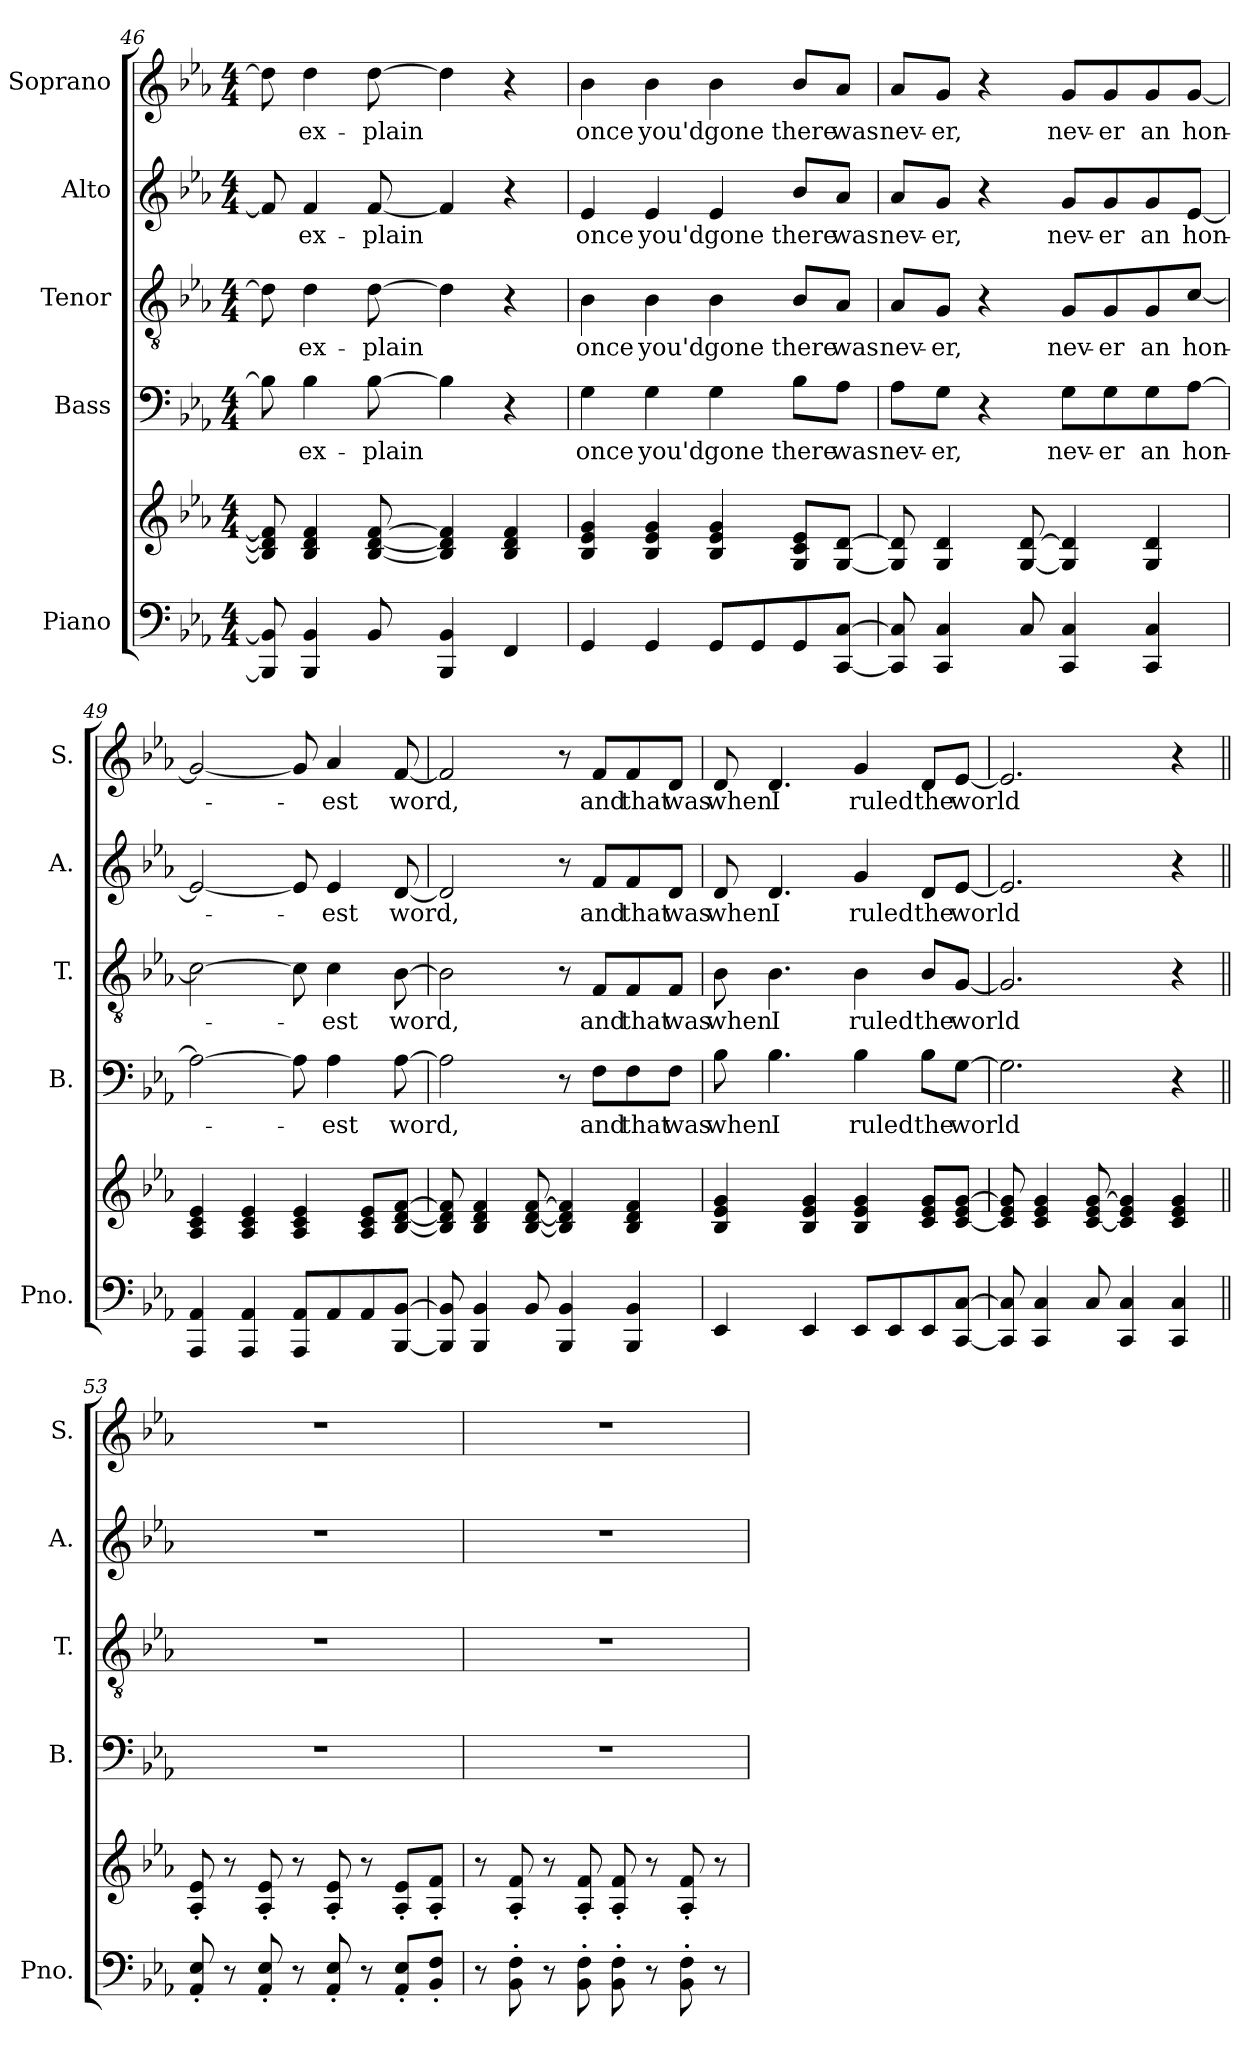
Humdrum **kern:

**kern	**kern	**kern	**text	**kern	**text	**kern	**text	**kern	**text
*part5	*part5	*part4	*part4	*part3	*part3	*part2	*part2	*part1	*part1
*staff6	*staff5	*staff4	*staff4	*staff3	*staff3	*staff2	*staff2	*staff1	*staff1
*I"Piano	*	*I"Bass	*	*I"Tenor	*	*I"Alto	*	*I"Soprano	*
*I'Pno.	*	*I'B.	*	*I'T.	*	*I'A.	*	*I'S.	*
!!LO:LB:g=z
*clefF4	*clefG2	*clefF4	*	*clefGv2	*	*clefG2	*	*clefG2	*
*k[b-e-a-]	*k[b-e-a-]	*k[b-e-a-]	*	*k[b-e-a-]	*	*k[b-e-a-]	*	*k[b-e-a-]	*
*M4/4	*M4/4	*M4/4	*	*M4/4	*	*M4/4	*	*M4/4	*
=46	=46	=46	=46	=46	=46	=46	=46	=46	=46
8BBB-/] 8BB-/]	8B-/] 8d/] 8f/]	8B-\]	.	8d\]	.	8f/]	.	8dd\]	.
!	!	!	!LO:LY:b	!	!LO:LY:b	!	!LO:LY:b	!	!LO:LY:b
4BBB-/ 4BB-/	4B-/ 4d/ 4f/	4B-\	ex-	4d\	ex-	4f/	ex-	4dd\	ex-
!	!	!	!LO:LY:b	!	!LO:LY:b	!	!LO:LY:b	!	!LO:LY:b
8BB-/	[8B-/ [8d/ [8f/	[8B-\	-plain	[8d\	-plain	[8f/	-plain	[8dd\	-plain
4BBB-/ 4BB-/	4B-/] 4d/] 4f/]	4B-\]	.	4d\]	.	4f/]	.	4dd\]	.
4FF/	4B-/ 4d/ 4f/	4r	.	4r	.	4r	.	4r	.
=47	=47	=47	=47	=47	=47	=47	=47	=47	=47
!	!	!	!LO:LY:b	!	!LO:LY:b	!	!LO:LY:b	!	!LO:LY:b
4GG/	4B-/ 4e-/ 4g/	4G\	once	4B-\	once	4e-/	once	4b-\	once
!	!	!	!LO:LY:b	!	!LO:LY:b	!	!LO:LY:b	!	!LO:LY:b
4GG/	4B-/ 4e-/ 4g/	4G\	you'd	4B-\	you'd	4e-/	you'd	4b-\	you'd
!	!	!	!LO:LY:b	!	!LO:LY:b	!	!LO:LY:b	!	!LO:LY:b
8GG/L	4B-/ 4e-/ 4g/	4G\	gone	4B-\	gone	4e-/	gone	4b-\	gone
8GG/	.	.	.	.	.	.	.	.	.
!	!	!	!LO:LY:b	!	!LO:LY:b	!	!LO:LY:b	!	!LO:LY:b
8GG/	8G/ 8c/ 8e-/L	8B-\L	there	8B-/L	there	8b-/L	there	8b-/L	there
!	!	!	!LO:LY:b	!	!LO:LY:b	!	!LO:LY:b	!	!LO:LY:b
[8CC/ [8C/J	[8G/ [8d/J	8A-\J	was	8A-/J	was	8a-/J	was	8a-/J	was
=48	=48	=48	=48	=48	=48	=48	=48	=48	=48
!	!	!	!LO:LY:b	!	!LO:LY:b	!	!LO:LY:b	!	!LO:LY:b
8CC/] 8C/]	8G/] 8d/]	8A-\L	nev-	8A-/L	nev-	8a-/L	nev-	8a-/L	nev-
!	!	!	!LO:LY:b	!	!LO:LY:b	!	!LO:LY:b	!	!LO:LY:b
4CC/ 4C/	4G/ 4d/	8G\J	-er,	8G/J	-er,	8g/J	-er,	8g/J	-er,
.	.	4r	.	4r	.	4r	.	4r	.
8C/	[8G/ [8d/	.	.	.	.	.	.	.	.
!	!	!	!LO:LY:b	!	!LO:LY:b	!	!LO:LY:b	!	!LO:LY:b
4CC/ 4C/	4G/] 4d/]	8G\L	nev-	8G/L	nev-	8g/L	nev-	8g/L	nev-
!	!	!	!LO:LY:b	!	!LO:LY:b	!	!LO:LY:b	!	!LO:LY:b
.	.	8G\	-er	8G/	-er	8g/	-er	8g/	-er
!	!	!	!LO:LY:b	!	!LO:LY:b	!	!LO:LY:b	!	!LO:LY:b
4CC/ 4C/	4G/ 4d/	8G\	an	8G/	an	8g/	an	8g/	an
!	!	!	!LO:LY:b	!	!LO:LY:b	!	!LO:LY:b	!	!LO:LY:b
.	.	[8A-\J	hon-	[8c/J	hon-	[8e-/J	hon-	[8g/J	hon-
!!LO:PB:g=z
=49	=49	=49	=49	=49	=49	=49	=49	=49	=49
4AAA-/ 4AA-/	4A-/ 4c/ 4e-/	2A-\_	.	2c\_	.	2e-/_	.	2g/_	.
4AAA-/ 4AA-/	4A-/ 4c/ 4e-/	.	.	.	.	.	.	.	.
8AAA-/ 8AA-/L	4A-/ 4c/ 4e-/	8A-\]	.	8c\]	.	8e-/]	.	8g/]	.
!	!	!	!LO:LY:b	!	!LO:LY:b	!	!LO:LY:b	!	!LO:LY:b
8AA-/	.	4A-\	-est	4c\	-est	4e-/	-est	4a-/	-est
8AA-/	8A-/ 8c/ 8e-/L	.	.	.	.	.	.	.	.
!	!	!	!LO:LY:b	!	!LO:LY:b	!	!LO:LY:b	!	!LO:LY:b
[8BBB-/ [8BB-/J	[8B-/ [8d/ [8f/J	[8A-\	word,	[8B-\	word,	[8d/	word,	[8f/	word,
=50	=50	=50	=50	=50	=50	=50	=50	=50	=50
8BBB-/] 8BB-/]	8B-/] 8d/] 8f/]	2A-\]	.	2B-\]	.	2d/]	.	2f/]	.
4BBB-/ 4BB-/	4B-/ 4d/ 4f/	.	.	.	.	.	.	.	.
8BB-/	[8B-/ [8d/ [8f/	.	.	.	.	.	.	.	.
4BBB-/ 4BB-/	4B-/] 4d/] 4f/]	8r	.	8r	.	8r	.	8r	.
!	!	!	!LO:LY:b	!	!LO:LY:b	!	!LO:LY:b	!	!LO:LY:b
.	.	8F\L	and	8F/L	and	8f/L	and	8f/L	and
!	!	!	!LO:LY:b	!	!LO:LY:b	!	!LO:LY:b	!	!LO:LY:b
4BBB-/ 4BB-/	4B-/ 4d/ 4f/	8F\	that	8F/	that	8f/	that	8f/	that
!	!	!	!LO:LY:b	!	!LO:LY:b	!	!LO:LY:b	!	!LO:LY:b
.	.	8F\J	was	8F/J	was	8d/J	was	8d/J	was
=51	=51	=51	=51	=51	=51	=51	=51	=51	=51
!	!	!	!LO:LY:b	!	!LO:LY:b	!	!LO:LY:b	!	!LO:LY:b
4EE-/	4B-/ 4e-/ 4g/	8B-\	when	8B-\	when	8d/	when	8d/	when
!	!	!	!LO:LY:b	!	!LO:LY:b	!	!LO:LY:b	!	!LO:LY:b
.	.	4.B-\	I	4.B-\	I	4.d/	I	4.d/	I
4EE-/	4B-/ 4e-/ 4g/	.	.	.	.	.	.	.	.
!	!	!	!LO:LY:b	!	!LO:LY:b	!	!LO:LY:b	!	!LO:LY:b
8EE-/L	4B-/ 4e-/ 4g/	4B-\	ruled	4B-\	ruled	4g/	ruled	4g/	ruled
8EE-/	.	.	.	.	.	.	.	.	.
!	!	!	!LO:LY:b	!	!LO:LY:b	!	!LO:LY:b	!	!LO:LY:b
8EE-/	8c/ 8e-/ 8g/L	8B-\L	the	8B-/L	the	8d/L	the	8d/L	the
!	!	!	!LO:LY:b	!	!LO:LY:b	!	!LO:LY:b	!	!LO:LY:b
[8CC/ [8C/J	[8c/ 8e-/ [8g/J	[8G\J	world	[8G/J	world	[8e-/J	world	[8e-/J	world
!!LO:LB:g=z
=52	=52	=52	=52	=52	=52	=52	=52	=52	=52
8CC/] 8C/]	8c/] 8e-/ 8g/]	2.G\]	.	2.G/]	.	2.e-/]	.	2.e-/]	.
4CC/ 4C/	4c/ 4e-/ 4g/	.	.	.	.	.	.	.	.
8C/	[8c/ 8e-/ [8g/	.	.	.	.	.	.	.	.
4CC/ 4C/	4c/] 4e-/ 4g/]	.	.	.	.	.	.	.	.
4CC/ 4C/	4c/ 4e-/ 4g/	4r	.	4r	.	4r	.	4r	.
=53||	=53||	=53||	=53||	=53||	=53||	=53||	=53||	=53||	=53||
8AA-/' 8E-/'	8A-/' 8e-/'	1r	.	1r	.	1r	.	1r	.
8r	8r	.	.	.	.	.	.	.	.
8AA-/' 8E-/'	8A-/' 8e-/'	.	.	.	.	.	.	.	.
8r	8r	.	.	.	.	.	.	.	.
8AA-/' 8E-/'	8A-/' 8e-/'	.	.	.	.	.	.	.	.
8r	8r	.	.	.	.	.	.	.	.
8AA-/' 8E-/'L	8A-/' 8e-/'L	.	.	.	.	.	.	.	.
8BB-/' 8F/'J	8A-/' 8f/'J	.	.	.	.	.	.	.	.
=54	=54	=54	=54	=54	=54	=54	=54	=54	=54
8r	8r	1r	.	1r	.	1r	.	1r	.
8BB-\' 8F\'	8A-/' 8f/'	.	.	.	.	.	.	.	.
8r	8r	.	.	.	.	.	.	.	.
8BB-\' 8F\'	8A-/' 8f/'	.	.	.	.	.	.	.	.
8BB-\' 8F\'	8A-/' 8f/'	.	.	.	.	.	.	.	.
8r	8r	.	.	.	.	.	.	.	.
8BB-\' 8F\'	8A-/' 8f/'	.	.	.	.	.	.	.	.
8r	8r	.	.	.	.	.	.	.	.
=	=	=	=	=	=	=	=	=	=
*-	*-	*-	*-	*-	*-	*-	*-	*-	*-
